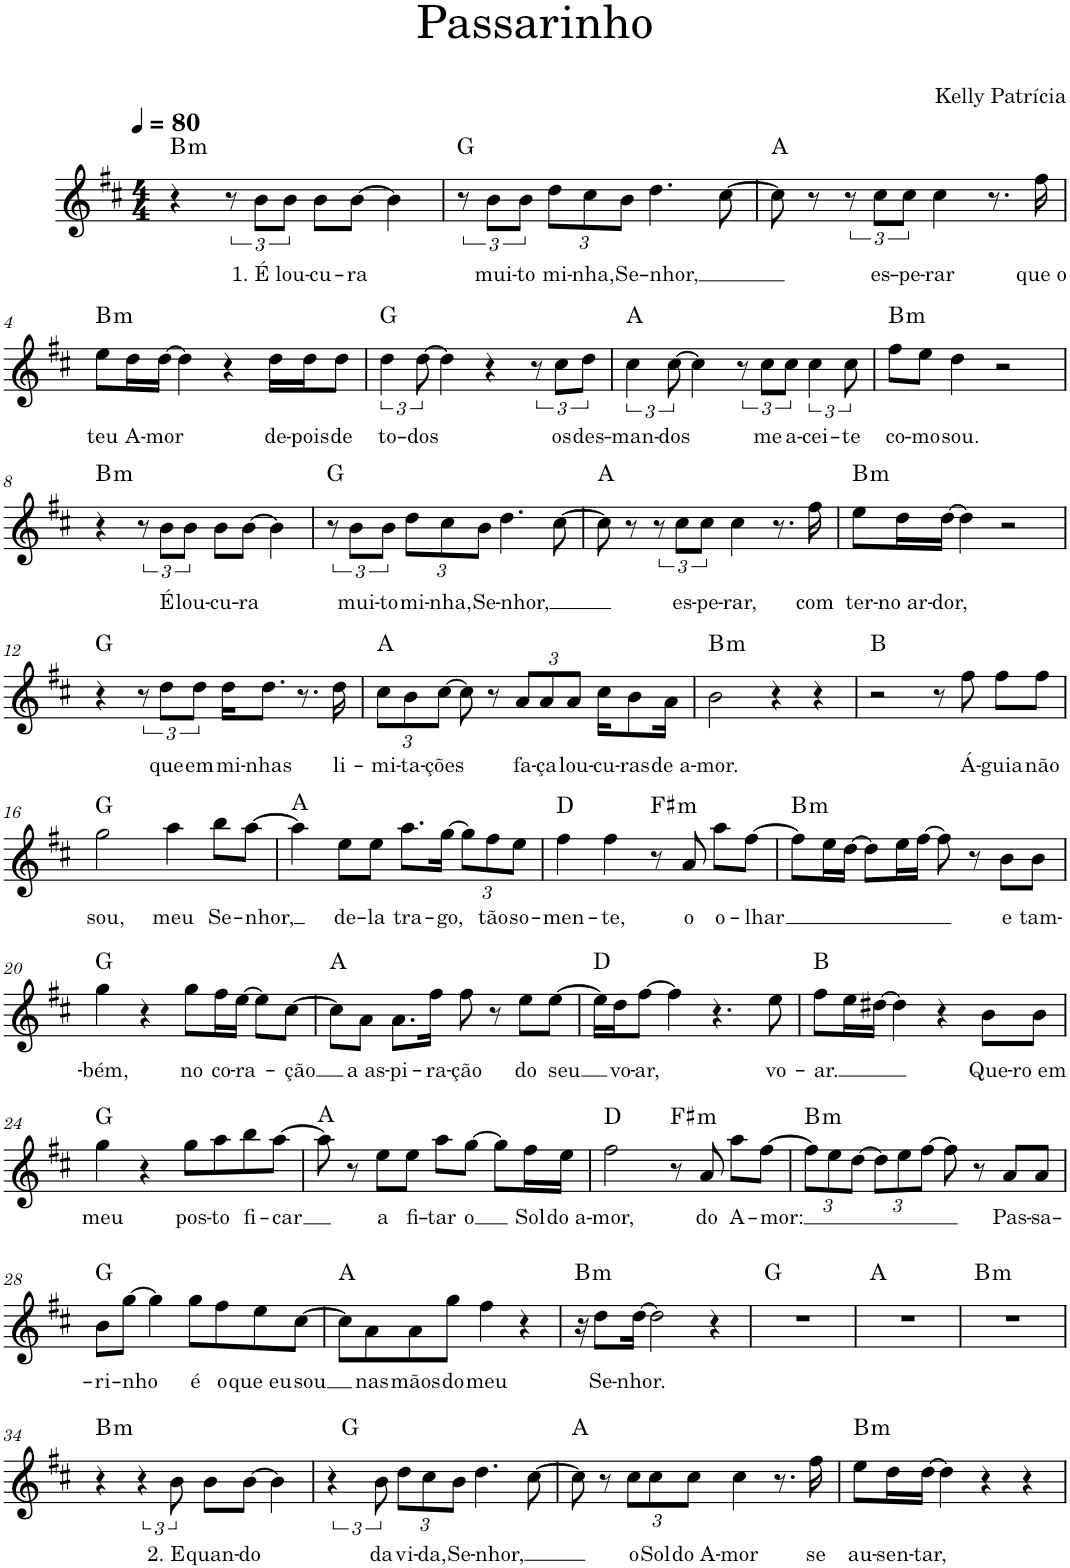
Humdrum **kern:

**kern	**text	**harte
*part1	*part1	*part1
*staff1	*staff1	*
*I"Voz	*	*
*I'Vo.	*	*
*clefG2	*	*
*k[f#c#]	*	*
*M4/4	*	*
*MM80	*	*
=1	=1	=1
!	!	!LO:H:kt=m
4r	.	B:min
12r	.	.
!	!LO:LY:b	!
12b\L	1. É	.
!	!LO:LY:b	!
12b\J	lou-	.
!	!LO:LY:b	!
8b\L	-cu-	.
!	!LO:LY:b	!
[8b\J	-ra	.
4b\]	.	.
=2	=2	=2
12r	.	G:maj
!	!LO:LY:b	!
12b\L	mui-	.
!	!LO:LY:b	!
12b\J	-to	.
*Xbrackettup	*	*
!	!LO:LY:b	!
12dd\L	mi-	.
!	!LO:LY:b	!
12cc#\	-nha,	.
!	!LO:LY:b	!
12b\J	Se-	.
!	!LO:LY:b	!
4.dd\	-nhor,	.
[8cc#\	.	.
=3	=3	=3
8cc#\]	.	A:maj
8r	.	.
*brackettup	*	*
12r	.	.
!	!LO:LY:b	!
12cc#\L	es-	.
!	!LO:LY:b	!
12cc#\J	-pe-	.
!	!LO:LY:b	!
4cc#\	-rar	.
8.r	.	.
!	!LO:LY:b	!
16ff#\	que o	.
!!LO:LB:g=z
=4	=4	=4
!	!LO:LY:b	!LO:H:kt=m
8ee\L	teu	B:min
!	!LO:LY:b	!
16dd\L	A-	.
!	!LO:LY:b	!
[16dd\JJ	-mor	.
4dd\]	.	.
4r	.	.
!	!LO:LY:b	!
16dd\LL	de-	.
!	!LO:LY:b	!
16dd\J	-pois	.
!	!LO:LY:b	!
8dd\J	de	.
=5	=5	=5
!	!LO:LY:b	!
6dd\	to-	G:maj
!	!LO:LY:b	!
[12dd\	-dos	.
4dd\]	.	.
4r	.	.
12r	.	.
!	!LO:LY:b	!
12cc#\L	os	.
!	!LO:LY:b	!
12dd\J	des-	.
=6	=6	=6
!	!LO:LY:b	!
6cc#\	-man-	A:maj
!	!LO:LY:b	!
[12cc#\	-dos	.
4cc#\]	.	.
12r	.	.
!	!LO:LY:b	!
12cc#\L	me	.
!	!LO:LY:b	!
12cc#\J	a-	.
!	!LO:LY:b	!
6cc#\	-cei-	.
!	!LO:LY:b	!
12cc#\	-te	.
=7	=7	=7
!	!LO:LY:b	!LO:H:kt=m
8ff#\L	co-	B:min
!	!LO:LY:b	!
8ee\J	-mo	.
!	!LO:LY:b	!
4dd\	sou.	.
2r	.	.
!!LO:LB:g=z
=8	=8	=8
!	!	!LO:H:kt=m
4r	.	B:min
12r	.	.
!	!LO:LY:b	!
12b\L	É	.
!	!LO:LY:b	!
12b\J	lou-	.
!	!LO:LY:b	!
8b\L	-cu-	.
!	!LO:LY:b	!
[8b\J	-ra	.
4b\]	.	.
=9	=9	=9
12r	.	G:maj
!	!LO:LY:b	!
12b\L	mui-	.
!	!LO:LY:b	!
12b\J	-to	.
*Xbrackettup	*	*
!	!LO:LY:b	!
12dd\L	mi-	.
!	!LO:LY:b	!
12cc#\	-nha,	.
!	!LO:LY:b	!
12b\J	Se-	.
!	!LO:LY:b	!
4.dd\	-nhor,	.
[8cc#\	.	.
=10	=10	=10
8cc#\]	.	A:maj
8r	.	.
*brackettup	*	*
12r	.	.
!	!LO:LY:b	!
12cc#\L	es-	.
!	!LO:LY:b	!
12cc#\J	-pe-	.
!	!LO:LY:b	!
4cc#\	-rar,	.
8.r	.	.
!	!LO:LY:b	!
16ff#\	com	.
=11	=11	=11
!	!LO:LY:b	!LO:H:kt=m
8ee\L	ter-	B:min
!	!LO:LY:b	!
16dd\L	-no ar-	.
!	!LO:LY:b	!
[16dd\JJ	-dor,	.
4dd\]	.	.
2r	.	.
!!LO:LB:g=z
=12	=12	=12
4r	.	G:maj
12r	.	.
!	!LO:LY:b	!
12dd\L	que	.
!	!LO:LY:b	!
12dd\J	em	.
!	!LO:LY:b	!
16dd\KL	mi-	.
!	!LO:LY:b	!
8.dd\J	-nhas	.
8.r	.	.
!	!LO:LY:b	!
16dd\	li-	.
=13	=13	=13
*Xbrackettup	*	*
!	!LO:LY:b	!
12cc#\L	-mi-	A:maj
!	!LO:LY:b	!
12b\	-ta-	.
!	!LO:LY:b	!
[12cc#\J	-ções	.
8cc#\]	.	.
8r	.	.
!	!LO:LY:b	!
12a/L	fa-	.
!	!LO:LY:b	!
12a/	-ça	.
!	!LO:LY:b	!
12a/J	lou-	.
!	!LO:LY:b	!
16cc#\KL	-cu-	.
!	!LO:LY:b	!
8b\	-ras	.
!	!LO:LY:b	!
16a\Jk	de a-	.
=14	=14	=14
!	!LO:LY:b	!LO:H:kt=m
2b\	-mor.	B:min
4r	.	.
4r	.	.
=15	=15	=15
2r	.	B:maj
8r	.	.
!	!LO:LY:b	!
8ff#\	Á-	.
!	!LO:LY:b	!
8ff#\L	-guia	.
!	!LO:LY:b	!
8ff#\J	não	.
!!LO:LB:g=z
=16	=16	=16
!	!LO:LY:b	!
2gg\	sou,	G:maj
!	!LO:LY:b	!
4aa\	meu	.
!	!LO:LY:b	!
8bb\L	Se-	.
!	!LO:LY:b	!
[8aa\J	-nhor,	.
=17	=17	=17
4aa\]	.	A:maj
!	!LO:LY:b	!
8ee\L	de-	.
!	!LO:LY:b	!
8ee\J	-la	.
!	!LO:LY:b	!
8.aa\L	tra-	.
!	!LO:LY:b	!
[16gg\Jk	-go,	.
12gg\L]	.	.
!	!LO:LY:b	!
12ff#\	tão	.
!	!LO:LY:b	!
12ee\J	so-	.
=18	=18	=18
!	!LO:LY:b	!
4ff#\	-men-	D:maj
!	!LO:LY:b	!
4ff#\	-te,	.
!	!	!LO:H:kt=m
8r	.	F#:min
!	!LO:LY:b	!
8a/	o	.
!	!LO:LY:b	!
8aa\L	o-	.
!	!LO:LY:b	!
[8ff#\J	-lhar	.
=19	=19	=19
!	!	!LO:H:kt=m
8ff#\L]	.	B:min
16ee\L	.	.
[16dd\JJ	.	.
8dd\L]	.	.
16ee\L	.	.
[16ff#\JJ	.	.
8ff#\]	.	.
8r	.	.
!	!LO:LY:b	!
8b\L	e	.
!	!LO:LY:b	!
8b\J	tam-	.
!!LO:LB:g=z
=20	=20	=20
!	!LO:LY:b	!
4gg\	-bém,	G:maj
4r	.	.
!	!LO:LY:b	!
8gg\L	no	.
!	!LO:LY:b	!
16ff#\L	co-	.
!	!LO:LY:b	!
[16ee\JJ	-ra-	.
8ee\L]	.	.
!	!LO:LY:b	!
[8cc#\J	-ção	.
=21	=21	=21
8cc#\L]	.	A:maj
!	!LO:LY:b	!
8a\J	a as-	.
!	!LO:LY:b	!
8.a\L	-pi-	.
!	!LO:LY:b	!
16ff#\Jk	-ra-	.
!	!LO:LY:b	!
8ff#\	-ção	.
8r	.	.
!	!LO:LY:b	!
8ee\L	do	.
!	!LO:LY:b	!
[8ee\J	seu	.
=22	=22	=22
16ee\LL]	.	D:maj
!	!LO:LY:b	!
16dd\J	vo-	.
!	!LO:LY:b	!
[8ff#\J	-ar,	.
4ff#\]	.	.
4.r	.	.
!	!LO:LY:b	!
8ee\	vo-	.
=23	=23	=23
!	!LO:LY:b	!
8ff#\L	-ar.	B:maj
16ee\L	.	.
[16dd#X\JJ	.	.
4dd#\]	.	.
4r	.	.
!	!LO:LY:b	!
8b\L	Que-	.
!	!LO:LY:b	!
8b\J	-ro em	.
!!LO:LB:g=z
=24	=24	=24
!	!LO:LY:b	!
4gg\	meu	G:maj
4r	.	.
!	!LO:LY:b	!
8gg\L	pos-	.
!	!LO:LY:b	!
8aa\	-to	.
!	!LO:LY:b	!
8bb\	fi-	.
!	!LO:LY:b	!
[8aa\J	-car	.
=25	=25	=25
8aa\]	.	A:maj
8r	.	.
!	!LO:LY:b	!
8ee\L	a	.
!	!LO:LY:b	!
8ee\J	fi-	.
!	!LO:LY:b	!
8aa\L	-tar	.
!	!LO:LY:b	!
[8gg\J	o	.
8gg\L]	.	.
!	!LO:LY:b	!
16ff#\L	Sol	.
!	!LO:LY:b	!
16ee\JJ	do a-	.
=26	=26	=26
!	!LO:LY:b	!
2ff#\	-mor,	D:maj
!	!	!LO:H:kt=m
8r	.	F#:min
!	!LO:LY:b	!
8a/	do	.
!	!LO:LY:b	!
8aa\L	A-	.
!	!LO:LY:b	!
[8ff#\J	-mor:	.
=27	=27	=27
!	!	!LO:H:kt=m
12ff#\L]	.	B:min
12ee\	.	.
[12dd\J	.	.
12dd\L]	.	.
12ee\	.	.
[12ff#\J	.	.
8ff#\]	.	.
8r	.	.
!	!LO:LY:b	!
8a/L	Pas-	.
!	!LO:LY:b	!
8a/J	-sa-	.
!!LO:LB:g=z
=28	=28	=28
!	!LO:LY:b	!
8b\L	-ri-	G:maj
!	!LO:LY:b	!
[8gg\J	-nho	.
4gg\]	.	.
!	!LO:LY:b	!
8gg\L	é	.
!	!LO:LY:b	!
8ff#\	o	.
!	!LO:LY:b	!
8ee\	que eu	.
!	!LO:LY:b	!
[8cc#\J	sou	.
=29	=29	=29
8cc#\L]	.	A:maj
!	!LO:LY:b	!
8a\	nas	.
!	!LO:LY:b	!
8a\	mãos	.
!	!LO:LY:b	!
8gg\J	do	.
!	!LO:LY:b	!
4ff#\	meu	.
4r	.	.
=30	=30	=30
!	!	!LO:H:kt=m
16r	.	B:min
!	!LO:LY:b	!
8dd\L	Se-	.
!	!LO:LY:b	!
[16dd\Jk	-nhor.	.
2dd\]	.	.
4r	.	.
=31	=31	=31
1r	.	G:maj
=32	=32	=32
1r	.	A:maj
=33	=33	=33
!	!	!LO:H:kt=m
1r	.	B:min
!!LO:LB:g=z
=34	=34	=34
!	!	!LO:H:kt=m
4r	.	B:min
*brackettup	*	*
6r	.	.
!	!LO:LY:b	!
12b\	2. E	.
!	!LO:LY:b	!
8b\L	quan-	.
!	!LO:LY:b	!
[8b\J	-do	.
4b\]	.	.
=35	=35	=35
6r	.	G:maj
!	!LO:LY:b	!
12b\	da	.
*Xbrackettup	*	*
!	!LO:LY:b	!
12dd\L	vi-	.
!	!LO:LY:b	!
12cc#\	-da,	.
!	!LO:LY:b	!
12b\J	Se-	.
!	!LO:LY:b	!
4.dd\	-nhor,	.
[8cc#\	.	.
=36	=36	=36
8cc#\]	.	A:maj
8r	.	.
!	!LO:LY:b	!
12cc#\L	o	.
!	!LO:LY:b	!
12cc#\	Sol	.
!	!LO:LY:b	!
12cc#\J	do A-	.
!	!LO:LY:b	!
4cc#\	-mor	.
8.r	.	.
!	!LO:LY:b	!
16ff#\	se	.
=37	=37	=37
!	!LO:LY:b	!LO:H:kt=m
8ee\L	au-	B:min
!	!LO:LY:b	!
16dd\L	-sen-	.
!	!LO:LY:b	!
[16dd\JJ	-tar,	.
4dd\]	.	.
4r	.	.
4r	.	.
=	=	=
*-	*-	*-
